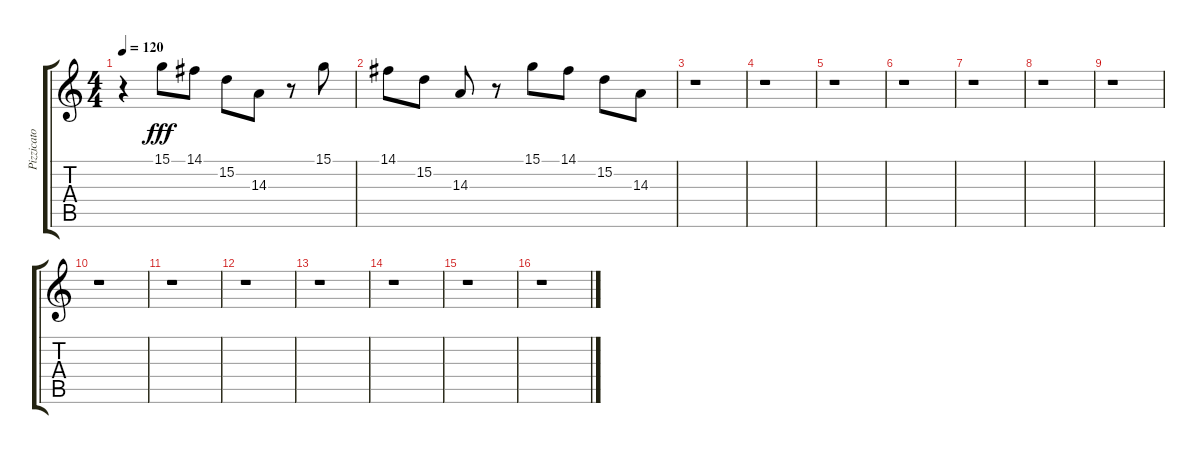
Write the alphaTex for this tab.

\track ("Pizzicato" "Pizzicato") {instrument pizzicatostrings}
\staff {score tabs}
\tuning (E4 B3 G3 D3 A2 E2) {hide}
\ts (4 4)
\tempo 120
\clef g2
\ks c
r.4{dy fff} 15.1.8 14.1.8 15.2.8 14.3.8 r.8 15.1.8 |
14.1.8 15.2.8 14.3.8 r.8 15.1.8 14.1.8 15.2.8 14.3.8 |
r.1 |
r.1 |
r.1 |
r.1 |
r.1 |
r.1 |
r.1 |
r.1 |
r.1 |
r.1 |
r.1 |
r.1 |
r.1 |
r.1
